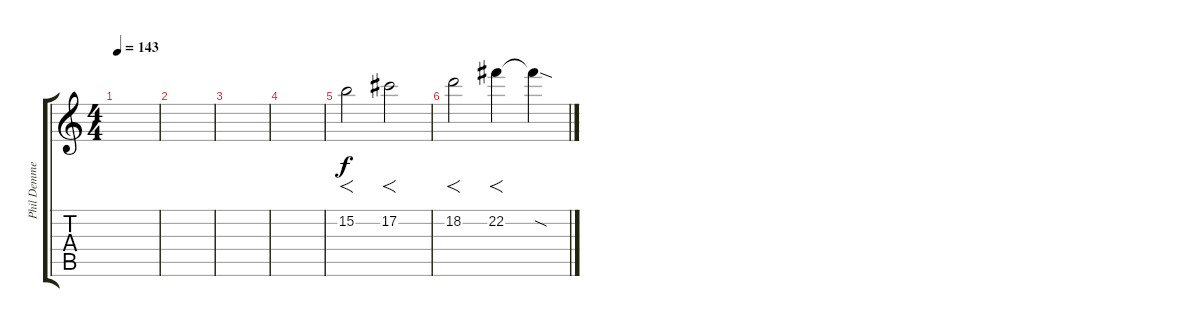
\track ("Phil Demmel (Harmony)" "Phil Demme") {instrument distortionguitar}
\staff {score tabs}
\tuning (Db4 Ab3 E3 B2 Gb2 B1) {hide}
\ts (4 4)
\tempo 143
\clef g2
\ks c
|
|
|
|
15.2.2{f} 17.2.2{f} |
18.2.2{f} 22.2.4{f} 22.2{sod t}.4
